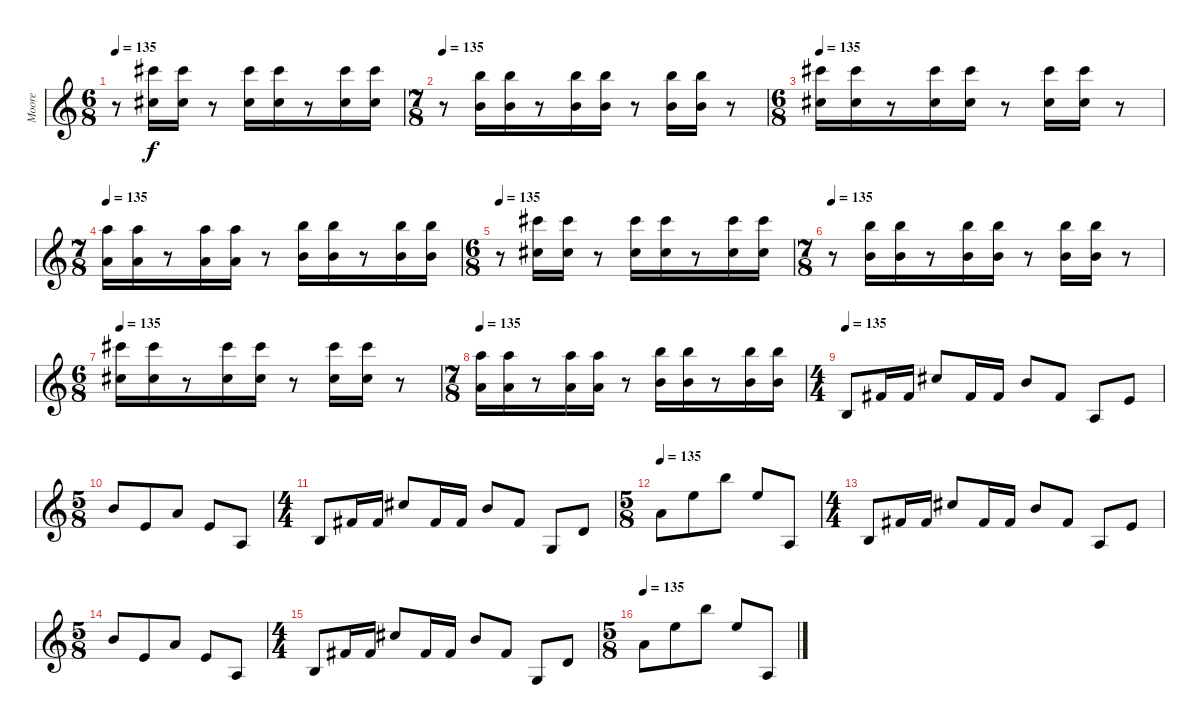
\track ("Moore" "Moore") {instrument rockorgan}
\staff {score}
\tuning (E4 B3 G3 D3 A2 E2) {hide}
\ts (6 8)
\tempo 135
\clef g2
\ks c
r.8{dy f volume 10} (21.1 23.4).16 (21.1 23.4).16 r.8 (21.1 23.4).16 (21.1 23.4).16 r.8 (21.1 23.4).16 (21.1 23.4).16 |
\ts (7 8)
\tempo 135
r.8{volume 10} (19.1 21.4).16 (19.1 21.4).16 r.8 (19.1 21.4).16 (19.1 21.4).16 r.8 (19.1 21.4).16 (19.1 21.4).16 r.8 |
\ts (6 8)
\tempo 135
(21.1 23.4).16 (21.1 23.4).16 r.8 (21.1 23.4).16 (21.1 23.4).16 r.8 (21.1 23.4).16 (21.1 23.4).16 r.8 |
\ts (7 8)
\tempo 135
(17.1 19.4).16 (17.1 19.4).16 r.8 (17.1 19.4).16 (17.1 19.4).16 r.8 (19.1 21.4).16 (19.1 21.4).16 r.8 (19.1 21.4).16 (19.1 21.4).16 |
\ts (6 8)
\tempo 135
r.8{volume 10} (21.1 23.4).16 (21.1 23.4).16 r.8 (21.1 23.4).16 (21.1 23.4).16 r.8 (21.1 23.4).16 (21.1 23.4).16 |
\ts (7 8)
\tempo 135
r.8{volume 10} (19.1 21.4).16 (19.1 21.4).16 r.8 (19.1 21.4).16 (19.1 21.4).16 r.8 (19.1 21.4).16 (19.1 21.4).16 r.8 |
\ts (6 8)
\tempo 135
(21.1 23.4).16 (21.1 23.4).16 r.8 (21.1 23.4).16 (21.1 23.4).16 r.8 (21.1 23.4).16 (21.1 23.4).16 r.8 |
\ts (7 8)
\tempo 135
(17.1 19.4).16 (17.1 19.4).16 r.8 (17.1 19.4).16 (17.1 19.4).16 r.8 (19.1 21.4).16 (19.1 21.4).16 r.8 (19.1 21.4).16 (19.1 21.4).16 |
\ts (4 4)
\tempo 135
14.5.8{volume 13 balance 5 instrument lead1square} 16.4.16 16.4.16 18.3.8 16.4.16 16.4.16 16.3.8 16.4.8 12.5.8 14.4.8 |
\ts (5 8)
16.3.8 14.4.8 14.3.8 14.4.8 12.5.8 |
\ts (4 4)
14.5.8 16.4.16 16.4.16 18.3.8 16.4.16 16.4.16 16.3.8 16.4.8 10.5.8 12.4.8 |
\ts (5 8)
\tempo 135
14.3.8{volume 13 balance 5 instrument lead1square} 17.2.8 19.1.8 17.2.8 12.5.8 |
\ts (4 4)
14.5.8 16.4.16 16.4.16 18.3.8 16.4.16 16.4.16 16.3.8 16.4.8 12.5.8 14.4.8 |
\ts (5 8)
16.3.8 14.4.8 14.3.8 14.4.8 12.5.8 |
\ts (4 4)
14.5.8 16.4.16 16.4.16 18.3.8 16.4.16 16.4.16 16.3.8 16.4.8 10.5.8 12.4.8 |
\ts (5 8)
\tempo 135
14.3.8{volume 13 balance 5 instrument lead1square} 17.2.8 19.1.8 17.2.8 12.5.8
